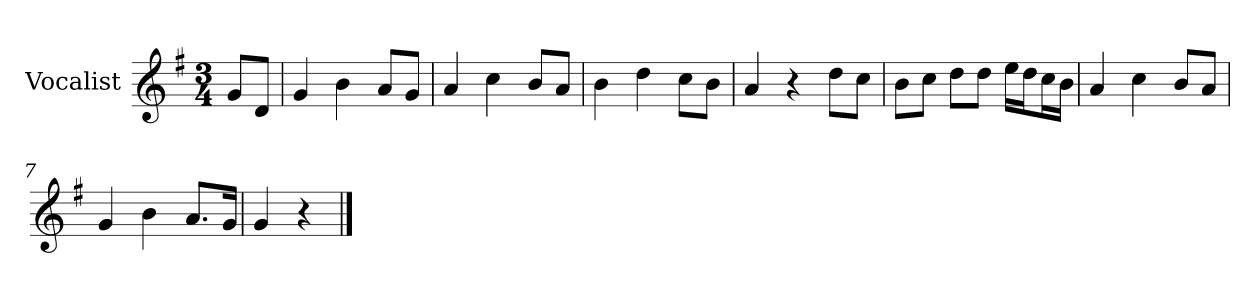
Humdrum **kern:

**kern
*part1
*staff1
*I"Vocalist
*k[f#]
*G:
*M3/4
=
8gL
8dJ
=1
4g
4b
8aL
8gJ
=2
4a
4cc
8bL
8aJ
=3
4b
4dd
8ccL
8bJ
=4
4a
4r
8ddL
8ccJ
=5
8bL
8ccJ
8ddL
8ddJ
16eeLL
16ddJ
16ccL
16bJJ
=6
4a
4cc
8bL
8aJ
=7
4g
4b
8.aL
16gJk
=8
4g
4r
==
*-
